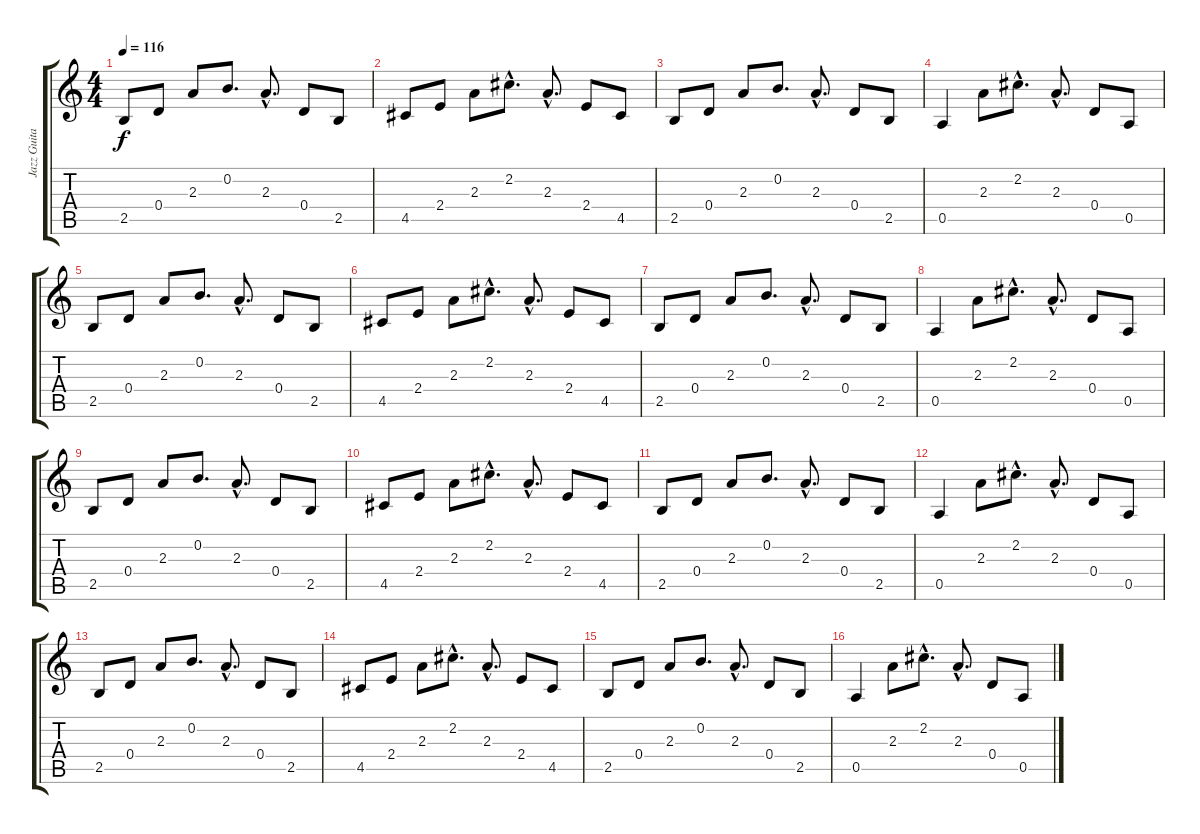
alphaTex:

\track ("Jazz Guitar" "Jazz Guita") {instrument acousticguitarsteel}
\staff {score tabs}
\tuning (E4 B3 G3 D3 A2 E2) {hide}
\ts (4 4)
\tempo 116
\clef g2
\ks c
2.5.8{dy f} 0.4.8 2.3.8 0.2.8{d} 2.3{hac}.8{d} 0.4.8 2.5.8 |
4.5.8 2.4.8 2.3.8 2.2{hac}.8{d} 2.3{hac}.8{d} 2.4.8 4.5.8 |
2.5.8 0.4.8 2.3.8 0.2.8{d} 2.3{hac}.8{d} 0.4.8 2.5.8 |
0.5.4 2.3.8 2.2{hac}.8{d} 2.3{hac}.8{d} 0.4.8 0.5.8 |
2.5.8 0.4.8 2.3.8 0.2.8{d} 2.3{hac}.8{d} 0.4.8 2.5.8 |
4.5.8 2.4.8 2.3.8 2.2{hac}.8{d} 2.3{hac}.8{d} 2.4.8 4.5.8 |
2.5.8 0.4.8 2.3.8 0.2.8{d} 2.3{hac}.8{d} 0.4.8 2.5.8 |
0.5.4 2.3.8 2.2{hac}.8{d} 2.3{hac}.8{d} 0.4.8 0.5.8 |
2.5.8 0.4.8 2.3.8 0.2.8{d} 2.3{hac}.8{d} 0.4.8 2.5.8 |
4.5.8 2.4.8 2.3.8 2.2{hac}.8{d} 2.3{hac}.8{d} 2.4.8 4.5.8 |
2.5.8 0.4.8 2.3.8 0.2.8{d} 2.3{hac}.8{d} 0.4.8 2.5.8 |
0.5.4 2.3.8 2.2{hac}.8{d} 2.3{hac}.8{d} 0.4.8 0.5.8 |
2.5.8 0.4.8 2.3.8 0.2.8{d} 2.3{hac}.8{d} 0.4.8 2.5.8 |
4.5.8 2.4.8 2.3.8 2.2{hac}.8{d} 2.3{hac}.8{d} 2.4.8 4.5.8 |
2.5.8 0.4.8 2.3.8 0.2.8{d} 2.3{hac}.8{d} 0.4.8 2.5.8 |
0.5.4 2.3.8 2.2{hac}.8{d} 2.3{hac}.8{d} 0.4.8 0.5.8
